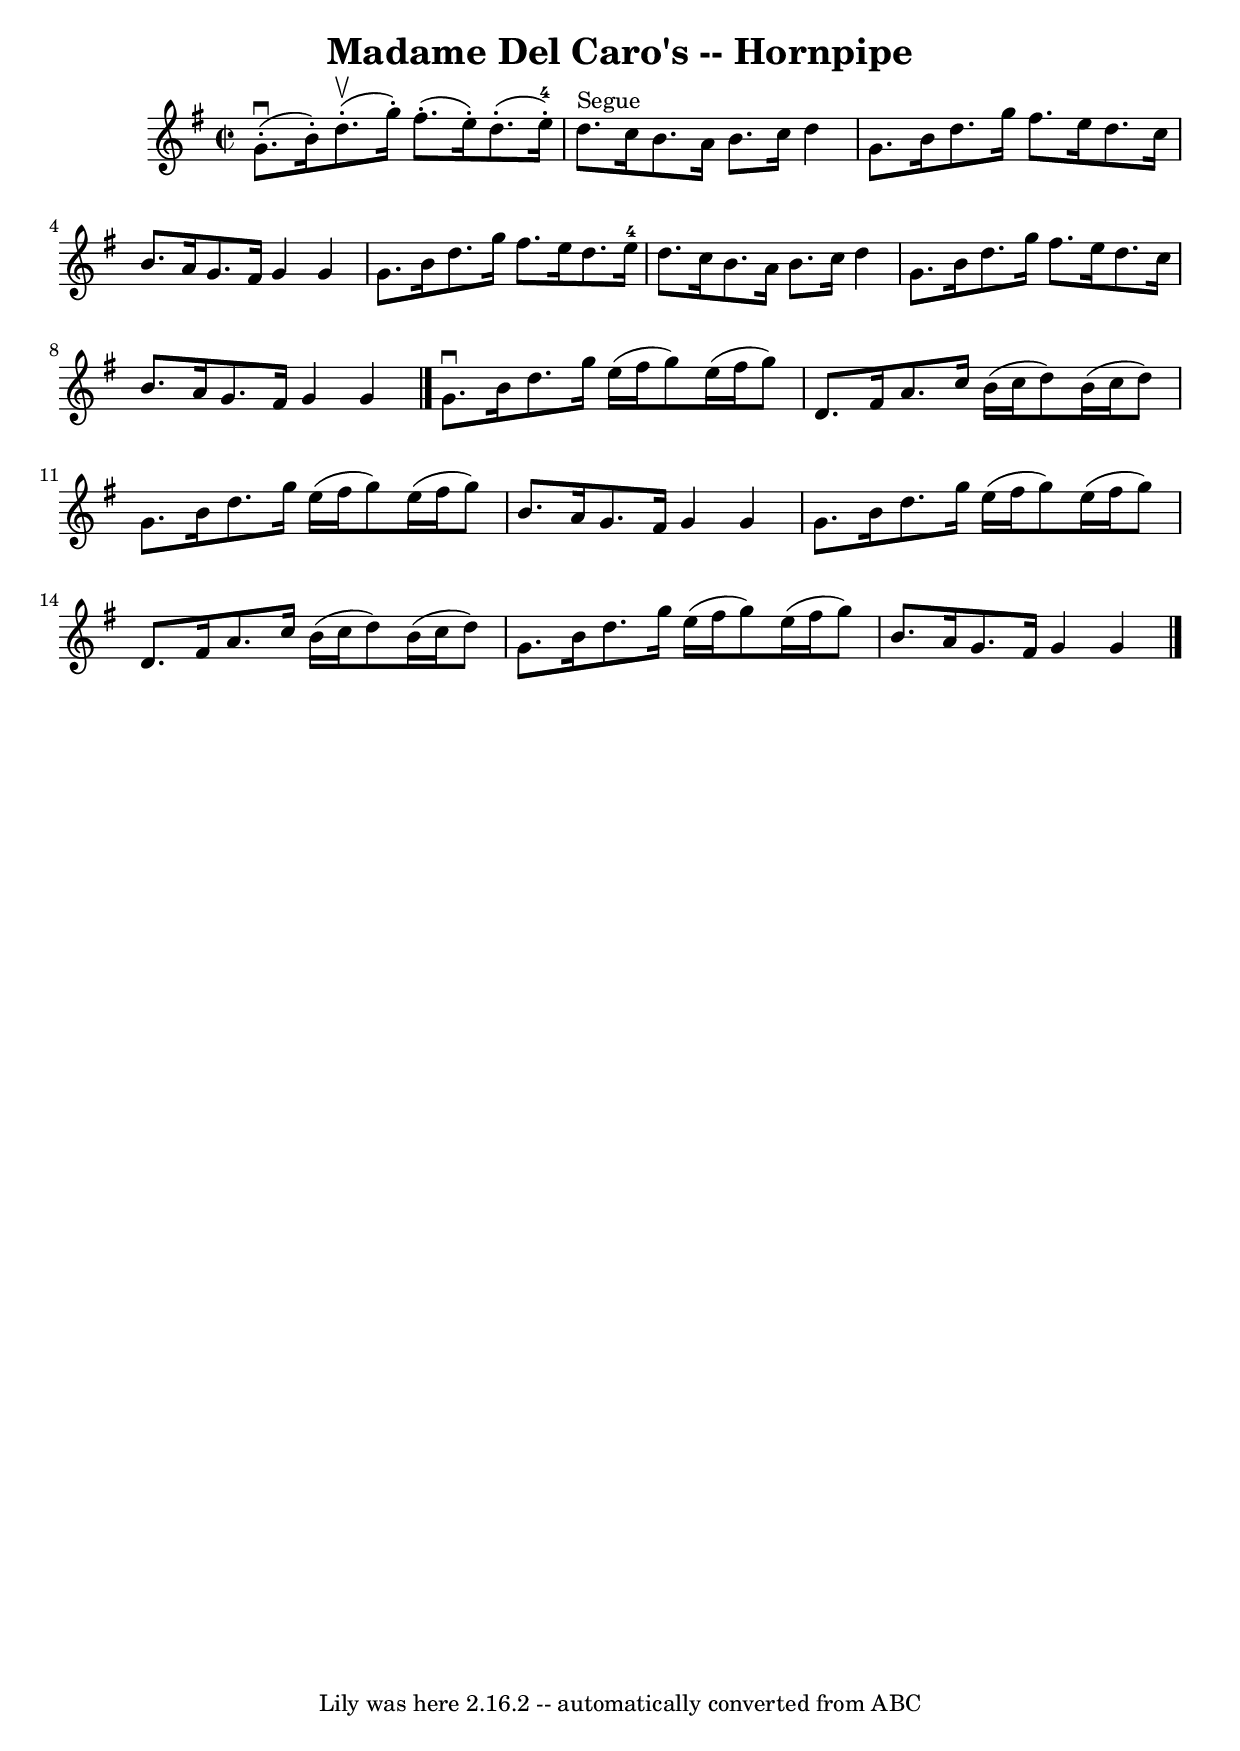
\version "2.16.2"
\include "Mammoth.ily"
\header {
  %% book = "Cole's 1000 Fiddle Tunes"
  crossRefNumber = "1"
  footnotes = ""
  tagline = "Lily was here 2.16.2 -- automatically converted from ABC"
  title = "Madame Del Caro's -- Hornpipe"

}
voicedefault =  {


  \override Staff.TimeSignature #'style = #'C
  \time 2/2 
  \key g \major
  g'8. (^\downbow-. b'16 -.) d''8. 
  (^\upbow-. g''16 -.) fis''8. (-. e''16 -.) d''8. (-. e''16 -4-.) |
  d''8.^"Segue" c''16 b'8. a'16 b'8. c''16    
  d''4  |
  g'8. b'16 d''8. g''16 fis''8. e''16 d''8.  
  c''16  |
  b'8. a'16 g'8. fis'16 g'4 g'4  |
  
  g'8. b'16 d''8. g''16 fis''8. e''16 d''8. e''16-4 
  |
  d''8. c''16 b'8. a'16 b'8. c''16 d''4  |
  
  g'8. b'16 d''8. g''16 fis''8. e''16 d''8. c''16  |
  
  b'8. a'16 g'8. fis'16 g'4 g'4  \bar "|." g'8.^\downbow   
  b'16 d''8. g''16 e''16 (fis''16 g''8) e''16 (fis''16    
  g''8) |
  d'8. fis'16 a'8. c''16 b'16 (c''16 d''8  -) b'16 (c''16 d''8) |
  g'8. b'16 d''8. g''16    
  e''16 (fis''16 g''8) e''16 (fis''16 g''8) |
  b'8.   
  a'16 g'8. fis'16 g'4 g'4  |
  g'8. b'16 d''8.    
  g''16 e''16 (fis''16 g''8) e''16 (fis''16 g''8) |
  
  d'8. fis'16 a'8. c''16 b'16 (c''16 d''8) b'16 (
  c''16 d''8) |
  g'8. b'16 d''8. g''16 e''16 (
  fis''16 g''8) e''16 (fis''16 g''8) |
  b'8. a'16    
  g'8. fis'16 g'4 g'4  \bar "|."   

}

\score{
  <<

    \context Staff="default"
    {
      \voicedefault 
      
    }

  >>
  \layout {
    
  }
  \midi {
  }

}
